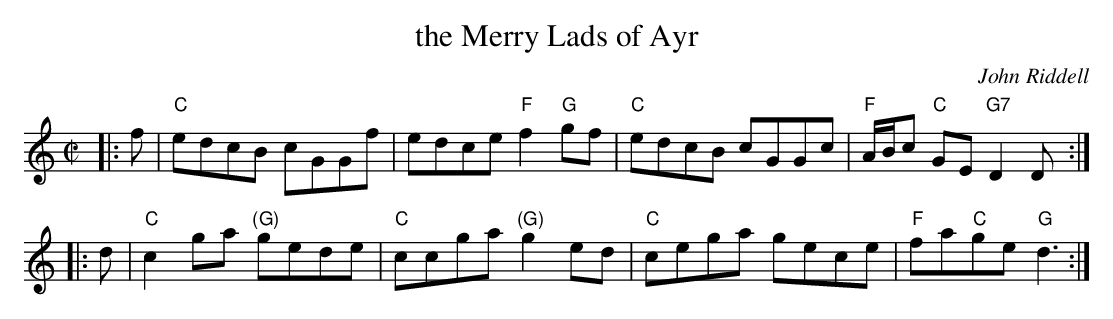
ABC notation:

X:1
T: the Merry Lads of Ayr
C: John Riddell
M: C|
L: 1/8
K: C
|: f \
| "C"edcB cGGf | edce "F"f2"G"gf | "C"edcB cGGc | "F"A/B/c "C"GE "G7"D2 D :|
|: d \
| "C"c2ga "(G)"gede | "C"ccga "(G)"g2ed | "C"cega gece | "F"fa"C"ge "G"d3 :|
